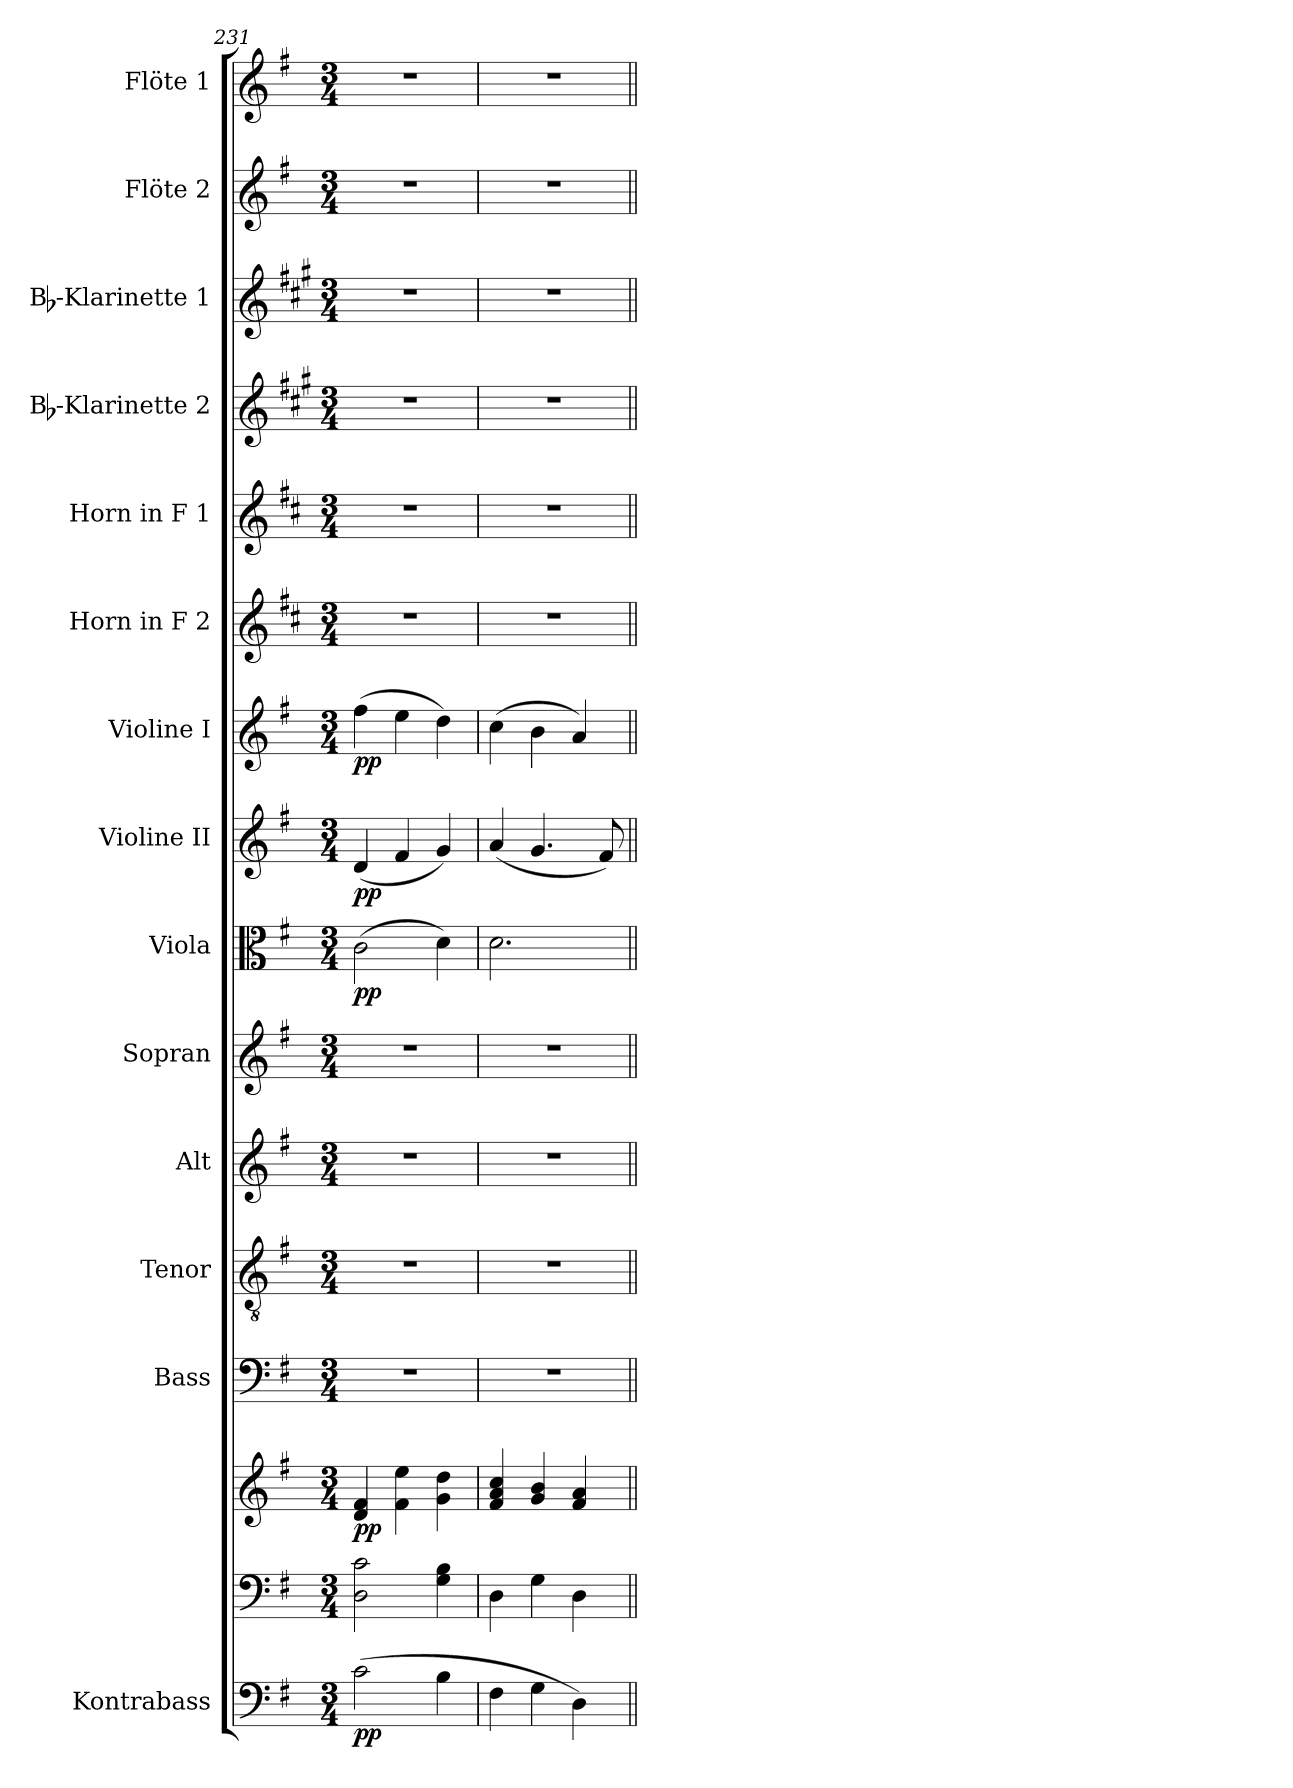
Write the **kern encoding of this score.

**kern	**dynam	**kern	**kern	**dynam	**kern	**kern	**kern	**kern	**kern	**dynam	**kern	**dynam	**kern	**dynam	**kern	**kern	**kern	**kern	**kern	**kern
*part15	*part15	*part14	*part14	*part14	*part13	*part12	*part11	*part10	*part9	*part9	*part8	*part8	*part7	*part7	*part6	*part5	*part4	*part3	*part2	*part1
*staff16	*staff16	*staff15	*staff14	*staff14/15	*staff13	*staff12	*staff11	*staff10	*staff9	*staff9	*staff8	*staff8	*staff7	*staff7	*staff6	*staff5	*staff4	*staff3	*staff2	*staff1
*I"Kontrabass	*	*	*	*	*I"Bass	*I"Tenor	*I"Alt	*I"Sopran	*I"Viola	*	*I"Violine II	*	*I"Violine I	*	*I"Horn in F 2	*I"Horn in F 1	*I"Bb-Klarinette 2	*I"Bb-Klarinette 1	*I"Flöte 2	*I"Flöte 1
*I'Kb.	*	*	*	*	*I'B.	*I'T.	*I'A.	*I'S.	*I'Vla.	*	*I'Vl. II	*	*I'Vl. I	*	*I'Horn 2	*I'Horn 1	*I'Bb Kl. 2	*I'Bb Kl. 1	*I'Fl. 2	*I'Fl. 1
*clefF4	*	*clefF4	*clefG2	*	*clefF4	*clefGv2	*clefG2	*clefG2	*clefC3	*	*clefG2	*	*clefG2	*	*clefG2	*clefG2	*clefG2	*clefG2	*clefG2	*clefG2
*ITrd7c12	*	*	*	*	*	*	*	*	*	*	*	*	*	*	*ITrd4c7	*ITrd4c7	*ITrd1c2	*ITrd1c2	*	*
*k[f#]	*	*k[f#]	*k[f#]	*	*k[f#]	*k[f#]	*k[f#]	*k[f#]	*k[f#]	*	*k[f#]	*	*k[f#]	*	*k[f#]	*k[f#]	*k[f#]	*k[f#]	*k[f#]	*k[f#]
*G:	*	*G:	*G:	*	*G:	*G:	*G:	*G:	*G:	*	*G:	*	*G:	*	*G:	*G:	*G:	*G:	*G:	*G:
*M3/4	*	*M3/4	*M3/4	*	*M3/4	*M3/4	*M3/4	*M3/4	*M3/4	*	*M3/4	*	*M3/4	*	*M3/4	*M3/4	*M3/4	*M3/4	*M3/4	*M3/4
=231	=231	=231	=231	=231	=231	=231	=231	=231	=231	=231	=231	=231	=231	=231	=231	=231	=231	=231	=231	=231
!	!LO:DY:b	!	!	!LO:DY:b	!	!	!	!	!	!LO:DY:b	!	!LO:DY:b	!	!LO:DY:b	!	!	!	!	!	!
(>2C\	pp	2D\ 2c\	4d/ 4f#/	pp	2.r	2.r	2.r	2.r	(>2c\	pp	(<4d/	pp	(>4ff#\	pp	2.r	2.r	2.r	2.r	2.r	2.r
.	.	.	4f#\ 4ee\	.	.	.	.	.	.	.	4f#/	.	4ee\	.	.	.	.	.	.	.
4BB\	.	4G\ 4B\	4g\ 4dd\	.	.	.	.	.	4d\)	.	4g/)	.	4dd\)	.	.	.	.	.	.	.
=232	=232	=232	=232	=232	=232	=232	=232	=232	=232	=232	=232	=232	=232	=232	=232	=232	=232	=232	=232	=232
4FF#\	.	4D\	4f#/ 4a/ 4cc/	.	2.r	2.r	2.r	2.r	2.d\	.	(<4a/	.	(>4cc\	.	2.r	2.r	2.r	2.r	2.r	2.r
4GG\	.	4G\	4g/ 4b/	.	.	.	.	.	.	.	4.g/	.	4b\	.	.	.	.	.	.	.
4DD\)	.	4D\	4f#/ 4a/	.	.	.	.	.	.	.	.	.	4a/)	.	.	.	.	.	.	.
.	.	.	.	.	.	.	.	.	.	.	8f#/)	.	.	.	.	.	.	.	.	.
=||	=||	=||	=||	=||	=||	=||	=||	=||	=||	=||	=||	=||	=||	=||	=||	=||	=||	=||	=||	=||
*-	*-	*-	*-	*-	*-	*-	*-	*-	*-	*-	*-	*-	*-	*-	*-	*-	*-	*-	*-	*-
